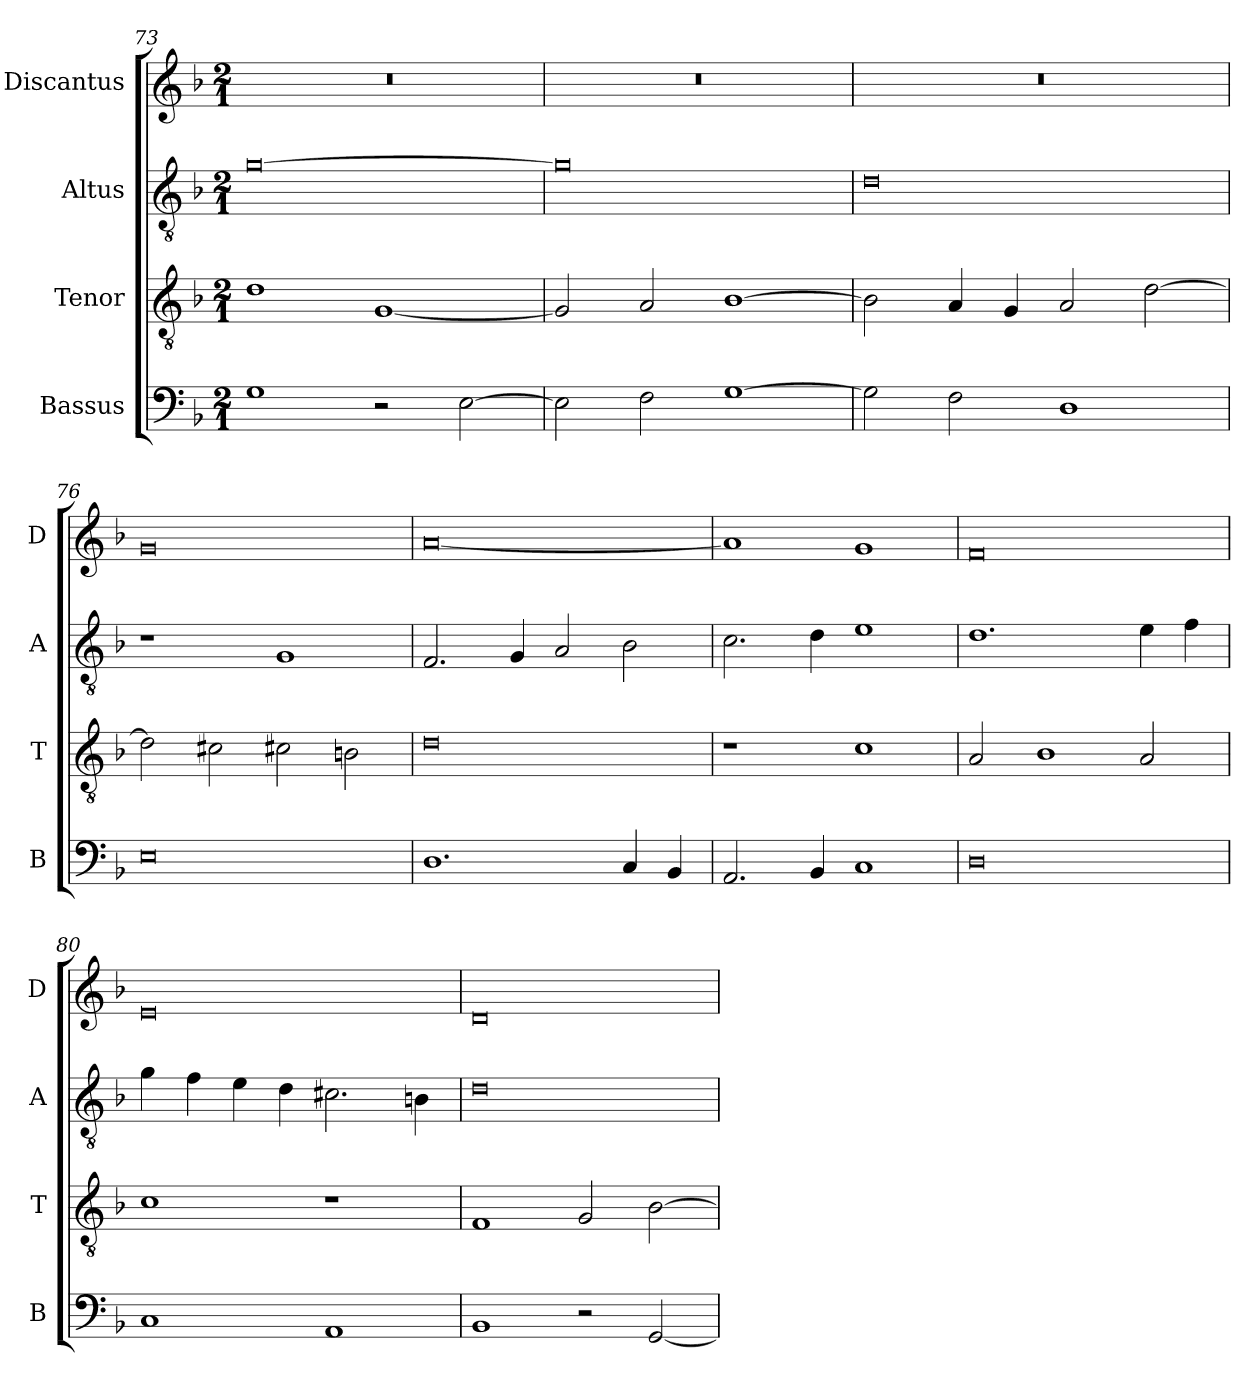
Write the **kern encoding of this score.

**kern	**kern	**kern	**kern
*part4	*part3	*part2	*part1
*staff4	*staff3	*staff2	*staff1
*I"Bassus	*I"Tenor	*I"Altus	*I"Discantus
*I'B	*I'T	*I'A	*I'D
*clefF4	*clefGv2	*clefGv2	*clefG2
*k[b-]	*k[b-]	*k[b-]	*k[b-]
*M2/1	*M2/1	*M2/1	*M2/1
=73	=73	=73	=73
1G	1d	[0g	0r
2r	[1G	.	.
[2E\	.	.	.
=74	=74	=74	=74
2E\]	2G/]	0g]	0r
2F\	2A/	.	.
[1G	[1B-	.	.
=75	=75	=75	=75
2G\]	2B-\]	0d	0r
2F\	4A/	.	.
.	4G/	.	.
1D	2A/	.	.
.	[2d\	.	.
=76	=76	=76	=76
0E	2d\]	1r	0g
.	2c#X\	.	.
.	2c#X\	1G	.
.	2Bn\	.	.
=77	=77	=77	=77
1.D	0d	2.F/	[0a
.	.	4G/	.
.	.	2A/	.
4C/	.	2B-\	.
4BB-/	.	.	.
=78	=78	=78	=78
2.AA/	1r	2.c\	1a]
4BB-/	.	4d\	.
1C	1c	1e	1g
=79	=79	=79	=79
0D	2A/	1.d	0f
.	1B-	.	.
.	2A/	4e\	.
.	.	4f\	.
=80	=80	=80	=80
1C	1c	4g\	0e
.	.	4f\	.
.	.	4e\	.
.	.	4d\	.
1AA	1r	2.c#X\	.
.	.	4Bn\	.
=81	=81	=81	=81
1BB-	1F	0d	0d
2r	2G/	.	.
[2GG/	[2B-\	.	.
=	=	=	=
*-	*-	*-	*-
